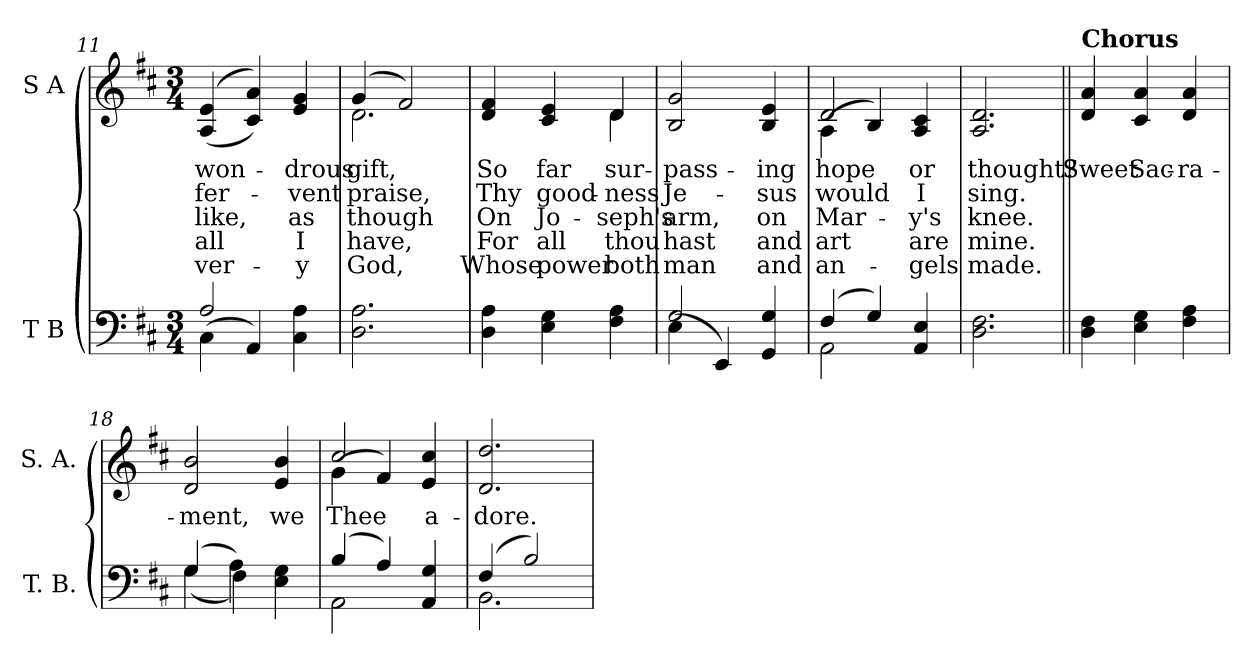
**kern	**kern	**text	**text	**text	**text	**text
*part2	*part1	*part1	*part1	*part1	*part1	*part1
*staff2	*staff1	*staff1	*staff1	*staff1	*staff1	*staff1
*I"T B	*I"S A	*	*	*	*	*
*I'T. B.	*I'S. A.	*	*	*	*	*
*clefF4	*clefG2	*	*	*	*	*
*k[f#c#]	*k[f#c#]	*	*	*	*	*
*D:	*D:	*	*	*	*	*
*M3/4	*M3/4	*	*	*	*	*
=11	=11	=11	=11	=11	=11	=11
*^	*	*	*	*	*	*
!	!	!	!LO:LY:b:color=#000000	!LO:LY:b:color=#000000	!LO:LY:b:color=#000000	!LO:LY:b:color=#000000	!LO:LY:b:color=#000000
2Ai/	(4C#i\	((4Ai/ 4ei	won-	fer-	like,	all	ver-
.	4AAi/)	4c#i/ 4ai))	.	.	.	.	.
!	!	!	!LO:LY:b:color=#000000	!LO:LY:b:color=#000000	!LO:LY:b:color=#000000	!LO:LY:b:color=#000000	!LO:LY:b:color=#000000
4C#i\ 4Ai	4ryy	4ei/ 4gi	-drous	-vent	-as	I	y
*v	*v	*	*	*	*	*	*
=12	=12	=12	=12	=12	=12	=12
*^	*	*	*	*	*	*
!	!	!	!LO:LY:b:color=#000000	!LO:LY:b:color=#000000	!LO:LY:b:color=#000000	!LO:LY:b:color=#000000	!LO:LY:b:color=#000000
*v	*v	*^	*	*	*	*	*
2.Di\ 2.Ai	(4gi/	2.di\	gift,	praise,	though	have,	God,
.	2f#i/)	.	.	.	.	.	.
=13	=13	=13	=13	=13	=13	=13	=13
!	!	!	!LO:LY:b:color=#000000	!LO:LY:b:color=#000000	!LO:LY:b:color=#000000	!LO:LY:b:color=#000000	!LO:LY:b:color=#000000
4Di\ 4Ai	4di/ 4f#i	2ryy	So	Thy	On	For	Whose
!	!	!	!LO:LY:b:color=#000000	!LO:LY:b:color=#000000	!LO:LY:b:color=#000000	!LO:LY:b:color=#000000	!LO:LY:b:color=#000000
4Ei\ 4Gi	4c#i/ 4ei	.	far	good-	Jo-	-all	power
!	!	!	!LO:LY:b:color=#000000	!LO:LY:b:color=#000000	!LO:LY:b:color=#000000	!LO:LY:b:color=#000000	!LO:LY:b:color=#000000
4F#i\ 4Ai	4di/	4di\	sur-	-ness	seph's	thou	both
*	*v	*v	*	*	*	*	*
!!LO:LB:g=z
=14	=14	=14	=14	=14	=14	=14
*^	*	*	*	*	*	*
*	*	*^	*	*	*	*	*
!	!	!	!	!LO:LY:b:color=#000000	!LO:LY:b:color=#000000	!LO:LY:b:color=#000000	!LO:LY:b:color=#000000	!LO:LY:b:color=#000000
*	*	*v	*v	*	*	*	*	*
2Gi/	(4Ei\	2Bi/ 2gi	-pass-	Je-	arm,	hast	man
.	4EEi/)	.	.	.	.	.	.
!	!	!	!LO:LY:b:color=#000000	!LO:LY:b:color=#000000	!LO:LY:b:color=#000000	!LO:LY:b:color=#000000	!LO:LY:b:color=#000000
4GGi/ 4Gi	4ryy	4Bi/ 4ei	-ing	-sus	on	and	and
=15	=15	=15	=15	=15	=15	=15	=15
!	!	!	!LO:LY:b:color=#000000	!LO:LY:b:color=#000000	!LO:LY:b:color=#000000	!LO:LY:b:color=#000000	!LO:LY:b:color=#000000
*	*	*^	*	*	*	*	*
(4F#i/	2AAi\	2di/	(4Ai\	hope	would	Mar-	-art	-an-
4Gi/)	.	.	4Bi/)	.	.	.	.	.
!	!	!	!	!LO:LY:b:color=#000000	!LO:LY:b:color=#000000	!LO:LY:b:color=#000000	!LO:LY:b:color=#000000	!LO:LY:b:color=#000000
4AAi/ 4Ei	4ryy	4Ai/ 4c#i	4ryy	or	I	y's	are	gels
*v	*v	*	*	*	*	*	*	*
*	*v	*v	*	*	*	*	*
=16	=16	=16	=16	=16	=16	=16
*^	*^	*	*	*	*	*
!	!	!	!	!LO:LY:b:color=#000000	!LO:LY:b:color=#000000	!LO:LY:b:color=#000000	!LO:LY:b:color=#000000	!LO:LY:b:color=#000000
*v	*v	*	*	*	*	*	*	*
*	*v	*v	*	*	*	*	*
2.Di\ 2.F#i	2.Ai/ 2.di	thought?	sing.	knee.	mine.	made.
=17||	=17||	=17||	=17||	=17||	=17||	=17||
!	!LO:TX:a:B:t=Chorus	!	!	!	!	!
!	!	!LO:LY:b:color=#000000	!	!	!	!
4Di\ 4F#i	4di/ 4ai	Sweet	.	.	.	.
!	!	!LO:LY:b:color=#000000	!	!	!	!
4Ei\ 4Gi	4c#i/ 4ai	Sac-	.	.	.	.
!	!	!LO:LY:b:color=#000000	!	!	!	!
4F#i\ 4Ai	4di/ 4ai	-ra-	.	.	.	.
=18	=18	=18	=18	=18	=18	=18
*^	*	*	*	*	*	*
!	!	!	!LO:LY:b:color=#000000	!	!	!	!
(4Gi/	(4Gi\	2di/ 2bi	-ment,	.	.	.	.
4Ai\)	4F#i\)	.	.	.	.	.	.
!	!	!	!LO:LY:b:color=#000000	!	!	!	!
4Ei\ 4Gi	4ryy	4ei/ 4bi	we	.	.	.	.
=19	=19	=19	=19	=19	=19	=19	=19
!	!	!	!LO:LY:b:color=#000000	!	!	!	!
*	*	*^	*	*	*	*	*
(4Bi/	2AAi\	2cc#i/	(4gi\	Thee	.	.	.	.
4Ai/)	.	.	4f#i/)	.	.	.	.	.
!	!	!	!	!LO:LY:b:color=#000000	!	!	!	!
4AAi/ 4Gi	4ryy	4ei/ 4cc#i	4ryy	a-	.	.	.	.
*	*	*v	*v	*	*	*	*	*
=20	=20	=20	=20	=20	=20	=20	=20
*	*	*^	*	*	*	*	*
!	!	!	!	!LO:LY:b:color=#000000	!	!	!	!
*	*	*v	*v	*	*	*	*	*
(4F#i/	2.BBi\	2.di/ 2.ddi	-dore.	.	.	.	.
2Bi/)	.	.	.	.	.	.	.
*v	*v	*	*	*	*	*	*
=	=	=	=	=	=	=
*-	*-	*-	*-	*-	*-	*-
